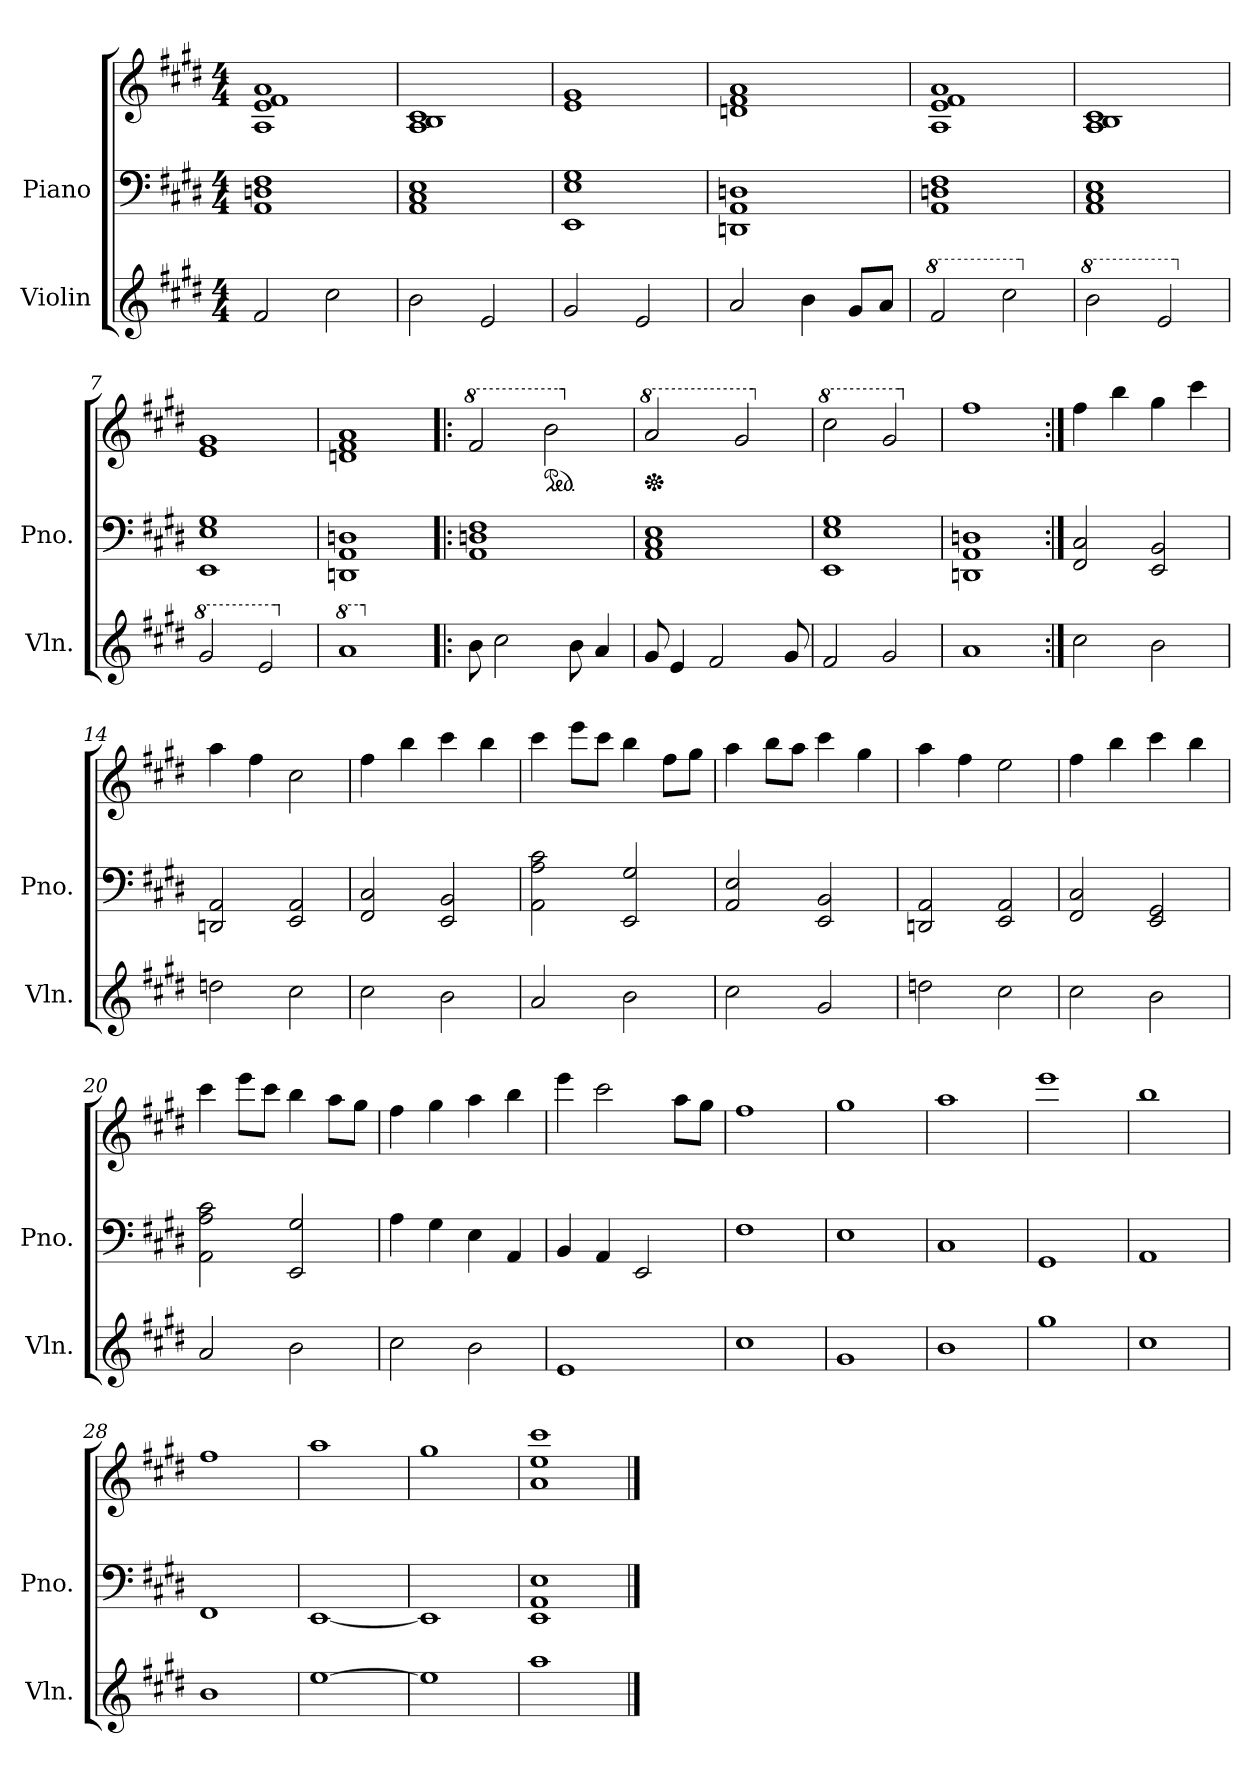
**kern	**kern	**kern
*part2	*part1	*part1
*staff3	*staff2	*staff1
*I"Violin	*I"Piano	*
*I'Vln.	*I'Pno.	*
*clefG2	*clefF4	*clefG2
*k[f#c#g#d#]	*k[f#c#g#d#]	*k[f#c#g#d#]
*M4/4	*M4/4	*M4/4
*MM80	*MM80	*MM80
=1	=1	=1
2f#/	1AA 1Dn 1F#	1A 1e 1f# 1a
2cc#\	.	.
=2	=2	=2
2b\	1AA 1C# 1E	1A 1B 1c#
2e/	.	.
=3	=3	=3
2g#/	1EE 1E 1G#	1e 1g#
2e/	.	.
=4	=4	=4
2a/	1DDn 1AA 1Dn	1dn 1f# 1a
4b\	.	.
8g#/L	.	.
8a/J	.	.
=5	=5	=5
*8va	*	*
2ff#/	1AA 1Dn 1F#	1A 1e 1f# 1a
2ccc#\	.	.
=6	=6	=6
*X8va	*	*
*8va	*	*
2bb\	1AA 1C# 1E	1A 1B 1c#
2ee/	.	.
=7	=7	=7
*X8va	*	*
*8va	*	*
2gg#/	1EE 1E 1G#	1e 1g#
2ee/	.	.
=8	=8	=8
*X8va	*	*
*8va	*	*
1aa	1DDn 1AA 1Dn	1dn 1f# 1a
=9!|:	=9!|:	=9!|:
*X8va	*	*
*	*	*8va
8b\	1AA 1Dn 1F#	2ff#/
2cc#\	.	.
*	*	*ped
.	.	2bb\
8b\	.	.
4a/	.	.
!!LO:LB:g=z
=10	=10	=10
*	*	*X8va
*	*	*Xped
*	*	*8va
8g#/	1AA 1C# 1E	2aa/
4e/	.	.
2f#/	.	.
.	.	2gg#/
8g#/	.	.
=11	=11	=11
*	*	*X8va
*	*	*8va
2f#/	1EE 1E 1G#	2ccc#\
2g#/	.	2gg#/
=12	=12	=12
*	*	*X8va
1a	1DDn 1AA 1Dn	1ff#
=13:|!	=13:|!	=13:|!
2cc#\	2FF#/ 2C#/	4ff#\
.	.	4bb\
2b\	2EE/ 2BB/	4gg#\
.	.	4ccc#\
=14	=14	=14
2ddn\	2DDn/ 2AA/	4aa\
.	.	4ff#\
2cc#\	2EE/ 2AA/	2cc#\
=15	=15	=15
2cc#\	2FF#/ 2C#/	4ff#\
.	.	4bb\
2b\	2EE/ 2BB/	4ccc#\
.	.	4bb\
=16	=16	=16
2a/	2AA\ 2A\ 2c#\	4ccc#\
.	.	8eee\L
.	.	8ccc#\J
2b\	2EE/ 2G#/	4bb\
.	.	8ff#\L
.	.	8gg#\J
!!LO:LB:g=z
=17	=17	=17
2cc#\	2AA/ 2E/	4aa\
.	.	8bb\L
.	.	8aa\J
2g#/	2EE/ 2BB/	4ccc#\
.	.	4gg#\
=18	=18	=18
2ddn\	2DDn/ 2AA/	4aa\
.	.	4ff#\
2cc#\	2EE/ 2AA/	2ee\
=19	=19	=19
2cc#\	2FF#/ 2C#/	4ff#\
.	.	4bb\
2b\	2EE/ 2GG#/	4ccc#\
.	.	4bb\
=20	=20	=20
2a/	2AA\ 2A\ 2c#\	4ccc#\
.	.	8eee\L
.	.	8ccc#\J
2b\	2EE/ 2G#/	4bb\
.	.	8aa\L
.	.	8gg#\J
=21	=21	=21
2cc#\	4A\	4ff#\
.	4G#\	4gg#\
2b\	4E\	4aa\
.	4AA/	4bb\
=22	=22	=22
1e	4BB/	4eee\
.	4AA/	2ccc#\
.	2EE/	.
.	.	8aa\L
.	.	8gg#\J
=23	=23	=23
1cc#	1F#	1ff#
=24	=24	=24
1g#	1E	1gg#
!!LO:PB:g=z
=25	=25	=25
1b	1C#	1aa
=26	=26	=26
1gg#	1GG#	1eee
=27	=27	=27
1cc#	1AA	1bb
=28	=28	=28
1b	1FF#	1ff#
=29	=29	=29
[1ee	[1EE	1aa
=30	=30	=30
1ee]	1EE]	1gg#
=31	=31	=31
1aa	1EE 1AA 1E	1a 1ee 1ccc#
==	==	==
*-	*-	*-
